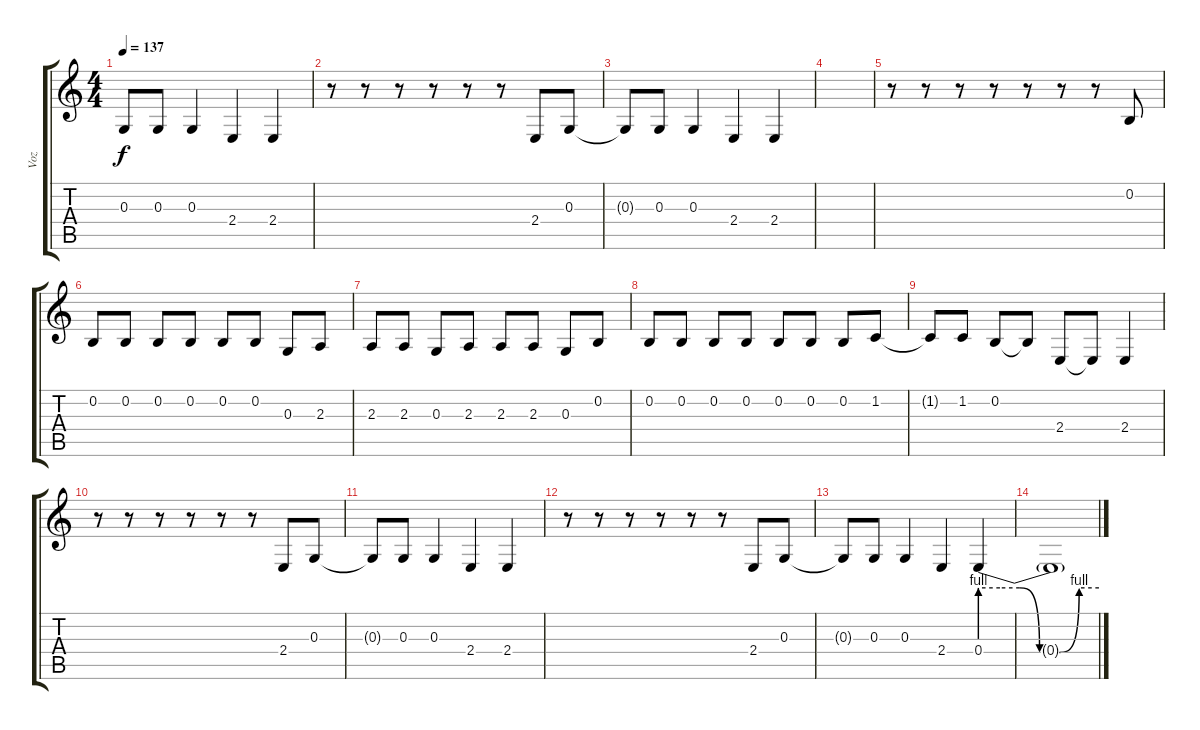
\track ("Voz" "Voz") {instrument tenorsax}
\staff {score tabs}
\tuning (E4 B3 G3 D3 A2 E2) {hide}
\ts (4 4)
\tempo 137
\clef g2
\ks c
0.3{t}.8{dy f} 0.3.8 0.3.4 2.4.4 2.4.4 |
r.8 r.8 r.8 r.8 r.8 r.8 2.4.8 0.3.8 |
0.3{t}.8 0.3.8 0.3.4 2.4.4 2.4.4 |
|
r.8 r.8 r.8 r.8 r.8 r.8 r.8 0.2.8 |
0.2.8 0.2.8 0.2.8 0.2.8 0.2.8 0.2.8 0.3.8 2.3.8 |
2.3.8 2.3.8 0.3.8 2.3.8 2.3.8 2.3.8 0.3.8 0.2.8 |
0.2.8 0.2.8 0.2.8 0.2.8 0.2.8 0.2.8 0.2.8 1.2.8 |
1.2{t}.8 1.2.8 0.2.8 0.2{t}.8 2.4.8 2.4{t}.8 2.4.4 |
r.8 r.8 r.8 r.8 r.8 r.8 2.4.8 0.3.8 |
0.3{t}.8 0.3.8 0.3.4 2.4.4 2.4.4 |
r.8 r.8 r.8 r.8 r.8 r.8 2.4.8 0.3.8 |
0.3{t}.8 0.3.8 0.3.4 2.4.4 0.4{be (custom 0 4 10 4 20 4 30 0 40 0 50 4 60 4)}.4 |
0.4{t}.1
